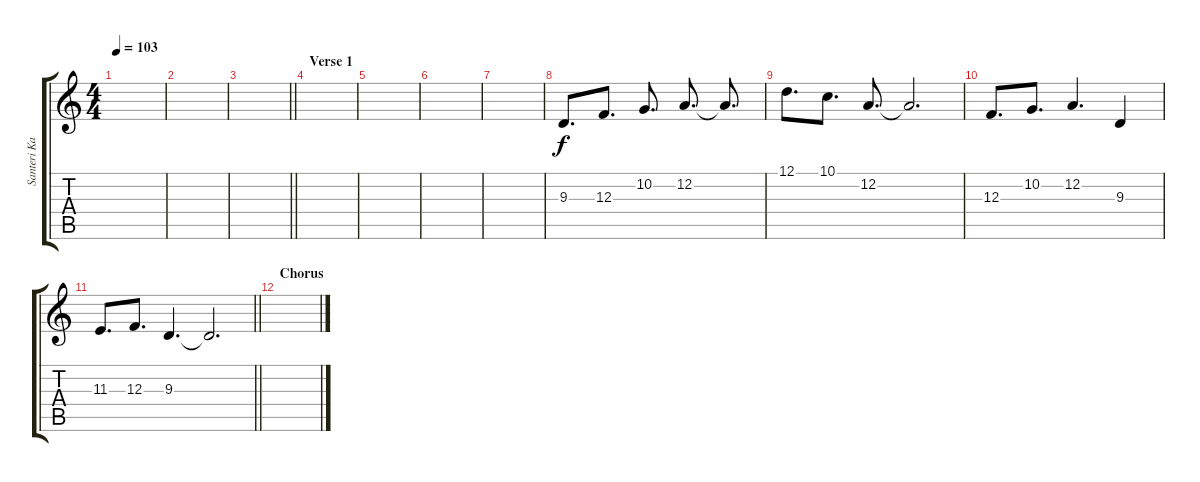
\track ("Santeri Kallio Keyboards" "Santeri Ka") {instrument acousticgrandpiano}
\staff {score tabs}
\tuning (D4 A3 F3 C3 G2 D2) {hide}
\ts (4 4)
\tempo 103
\clef g2
\ks c
|
|
\barLineRight lightlight
|
\section ("" "Verse 1")
|
|
|
|
9.3.8{d} 12.3.8{d} 10.2.8{d} 12.2.8{d} 12.2{t}.8{d} |
12.1.8{d} 10.1.8{d} 12.2.8{d} 12.2{t}.2{d} |
12.3.8{d} 10.2.8{d} 12.2.4{d} 9.3.4 |
\barLineRight lightlight
11.3.8{d} 12.3.8{d} 9.3.4{d} 9.3{t}.2{d} |
\section ("" "Chorus")
